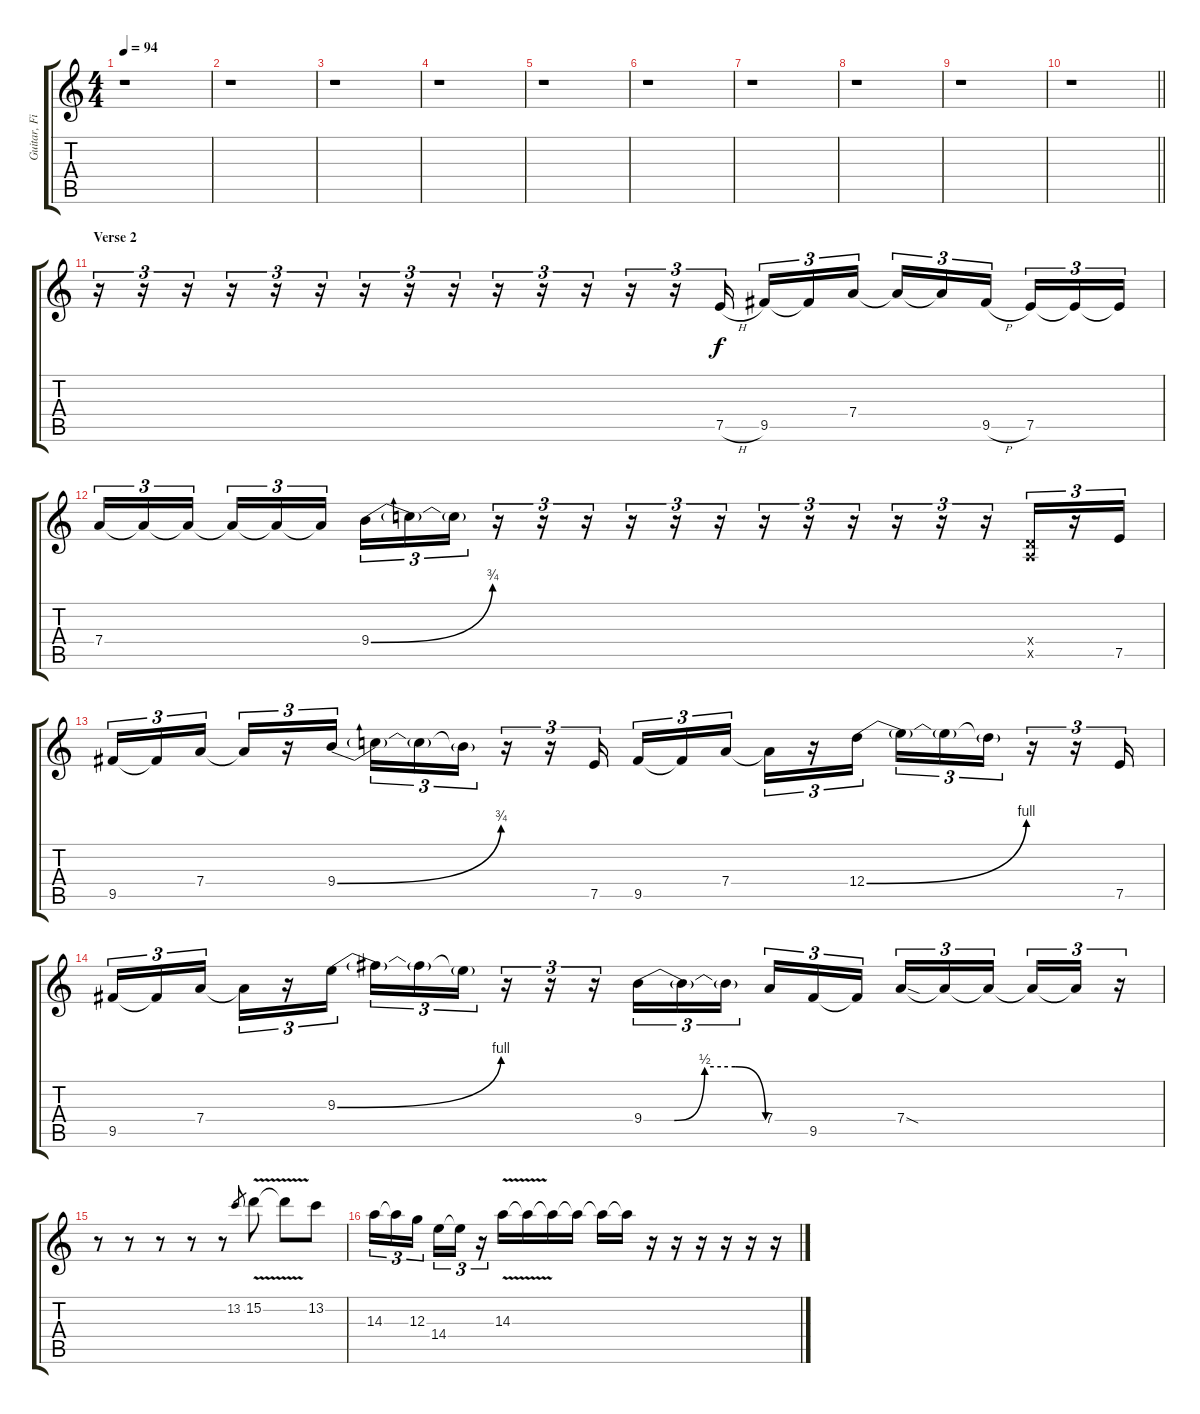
\track ("Guitar, Fills" "Guitar, Fi") {instrument overdrivenguitar}
\staff {score tabs}
\tuning (E4 B3 G3 D3 A2 E2) {hide}
\ts (4 4)
\tempo 94
\clef g2
\ks c
r.1{dy f} |
r.1 |
r.1 |
r.1 |
r.1 |
r.1 |
r.1 |
r.1 |
r.1 |
\barLineRight lightlight
r.1 |
\section ("" "Verse 2")
r.16{tu (3 2)} r.16{tu (3 2)} r.16{tu (3 2)} r.16{tu (3 2)} r.16{tu (3 2)} r.16{tu (3 2)} r.16{tu (3 2)} r.16{tu (3 2)} r.16{tu (3 2)} r.16{tu (3 2)} r.16{tu (3 2)} r.16{tu (3 2)} r.16{tu (3 2)} r.16{tu (3 2)} 7.5{h}.16{tu (3 2) beam splitsecondary} 9.5.16{tu (3 2)} 9.5{t}.16{tu (3 2)} 7.4.16{tu (3 2)} 7.4{t}.16{tu (3 2)} 7.4{t}.16{tu (3 2)} 9.5{h}.16{tu (3 2) beam splitsecondary} 7.5.16{tu (3 2)} 7.5{t}.16{tu (3 2)} 7.5{t}.16{tu (3 2)} |
7.4.16{tu (3 2)} 7.4{t}.16{tu (3 2)} 7.4{t}.16{tu (3 2) beam splitsecondary} 7.4{t}.16{tu (3 2)} 7.4{t}.16{tu (3 2)} 7.4{t}.16{tu (3 2)} 9.4{be (bend 0 0 60 3)}.16{tu (3 2)} 9.4{t}.16{tu (3 2)} 9.4{t}.16{tu (3 2)} r.16{tu (3 2)} r.16{tu (3 2)} r.16{tu (3 2)} r.16{tu (3 2)} r.16{tu (3 2)} r.16{tu (3 2)} r.16{tu (3 2)} r.16{tu (3 2)} r.16{tu (3 2)} r.16{tu (3 2)} r.16{tu (3 2)} r.16{tu (3 2)} (0.4{x} 0.5{x}).16{tu (3 2)} r.16{tu (3 2)} 7.5.16{tu (3 2)} |
9.5.16{tu (3 2)} 9.5{t}.16{tu (3 2)} 7.4.16{tu (3 2) beam splitsecondary} 7.4{t}.16{tu (3 2)} r.16{tu (3 2)} 9.4{be (bend 0 0 60 3)}.16{tu (3 2)} 9.4{t}.16{tu (3 2)} 9.4{t}.16{tu (3 2)} 9.4{t}.16{tu (3 2)} r.16{tu (3 2)} r.16{tu (3 2)} 7.5.16{tu (3 2)} 9.5.16{tu (3 2)} 9.5{t}.16{tu (3 2)} 7.4.16{tu (3 2) beam splitsecondary} 7.4{t}.16{tu (3 2)} r.16{tu (3 2)} 12.4{be (bend 0 0 60 4)}.16{tu (3 2)} 12.4{t}.16{tu (3 2)} 12.4{t}.16{tu (3 2)} 12.4{t}.16{tu (3 2)} r.16{tu (3 2)} r.16{tu (3 2)} 7.5.16{tu (3 2)} |
9.5.16{tu (3 2)} 9.5{t}.16{tu (3 2)} 7.4.16{tu (3 2) beam splitsecondary} 7.4{t}.16{tu (3 2)} r.16{tu (3 2)} 9.3{be (bend 0 0 60 4)}.16{tu (3 2)} 9.3{t}.16{tu (3 2)} 9.3{t}.16{tu (3 2)} 9.3{t}.16{tu (3 2)} r.16{tu (3 2)} r.16{tu (3 2)} r.16{tu (3 2)} 9.4{be (custom 0 0 15 0 30 2 38 2 45 2 60 0)}.16{tu (3 2)} 9.4{t}.16{tu (3 2)} 9.4{t}.16{tu (3 2) beam splitsecondary} 7.4.16{tu (3 2)} 9.5.16{tu (3 2)} 9.5{t}.16{tu (3 2)} 7.4{sod}.16{tu (3 2)} 7.4{t}.16{tu (3 2)} 7.4{t}.16{tu (3 2) beam splitsecondary} 7.4{t}.16{tu (3 2)} 7.4{t}.16{tu (3 2)} r.16{tu (3 2)} |
r.8 r.8 r.8 r.8 r.8 13.2.8{gr} 15.2{v}.8 15.2{t}.8 13.2.8 |
14.3.16{tu (3 2)} 14.3{t}.16{tu (3 2)} 12.3.16{tu (3 2) beam splitsecondary} 14.4.16{tu (3 2)} 14.4{t}.16{tu (3 2)} r.16{tu (3 2)} 14.3{v}.16 14.3{t}.16 14.3{t}.16 14.3{t}.16 14.3{t}.16 14.3{t}.16 r.16 r.16 r.16 r.16 r.16 r.16
